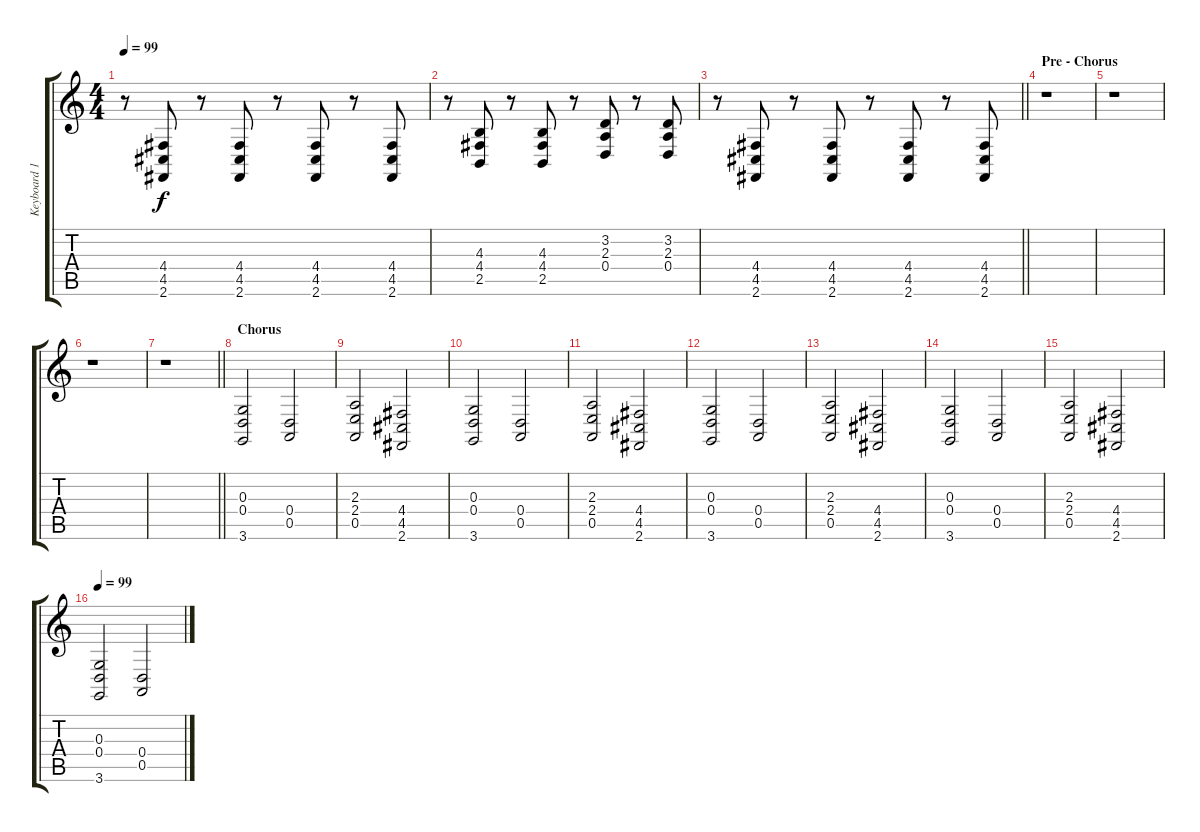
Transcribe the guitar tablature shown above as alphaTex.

\track ("Keyboard 1" "Keyboard 1") {instrument lead2sawtooth}
\staff {score tabs}
\tuning (E4 B3 G3 D3 A2 E2) {hide}
\ts (4 4)
\tempo 99
\clef g2
\ks c
r.8{dy f} (4.4 4.5 2.6).8 r.8 (4.4 4.5 2.6).8 r.8 (4.4 4.5 2.6).8 r.8 (4.4 4.5 2.6).8 |
r.8 (4.3 4.4 2.5).8 r.8 (4.3 4.4 2.5).8 r.8 (3.2 2.3 0.4).8 r.8 (3.2 2.3 0.4).8 |
\barLineRight lightlight
r.8 (4.4 4.5 2.6).8 r.8 (4.4 4.5 2.6).8 r.8 (4.4 4.5 2.6).8 r.8 (4.4 4.5 2.6).8 |
\section ("" "Pre - Chorus")
r.1 |
r.1 |
r.1 |
\barLineRight lightlight
r.1 |
\section ("" "Chorus")
(0.3 0.4 3.6).2{volume 9} (0.4 0.5).2 |
(2.3 2.4 0.5).2 (4.4 4.5 2.6).2 |
(0.3 0.4 3.6).2 (0.4 0.5).2 |
(2.3 2.4 0.5).2 (4.4 4.5 2.6).2 |
(0.3 0.4 3.6).2 (0.4 0.5).2 |
(2.3 2.4 0.5).2 (4.4 4.5 2.6).2 |
(0.3 0.4 3.6).2 (0.4 0.5).2 |
(2.3 2.4 0.5).2 (4.4 4.5 2.6).2 |
\tempo 99
(0.3 0.4 3.6).2 (0.4 0.5).2
